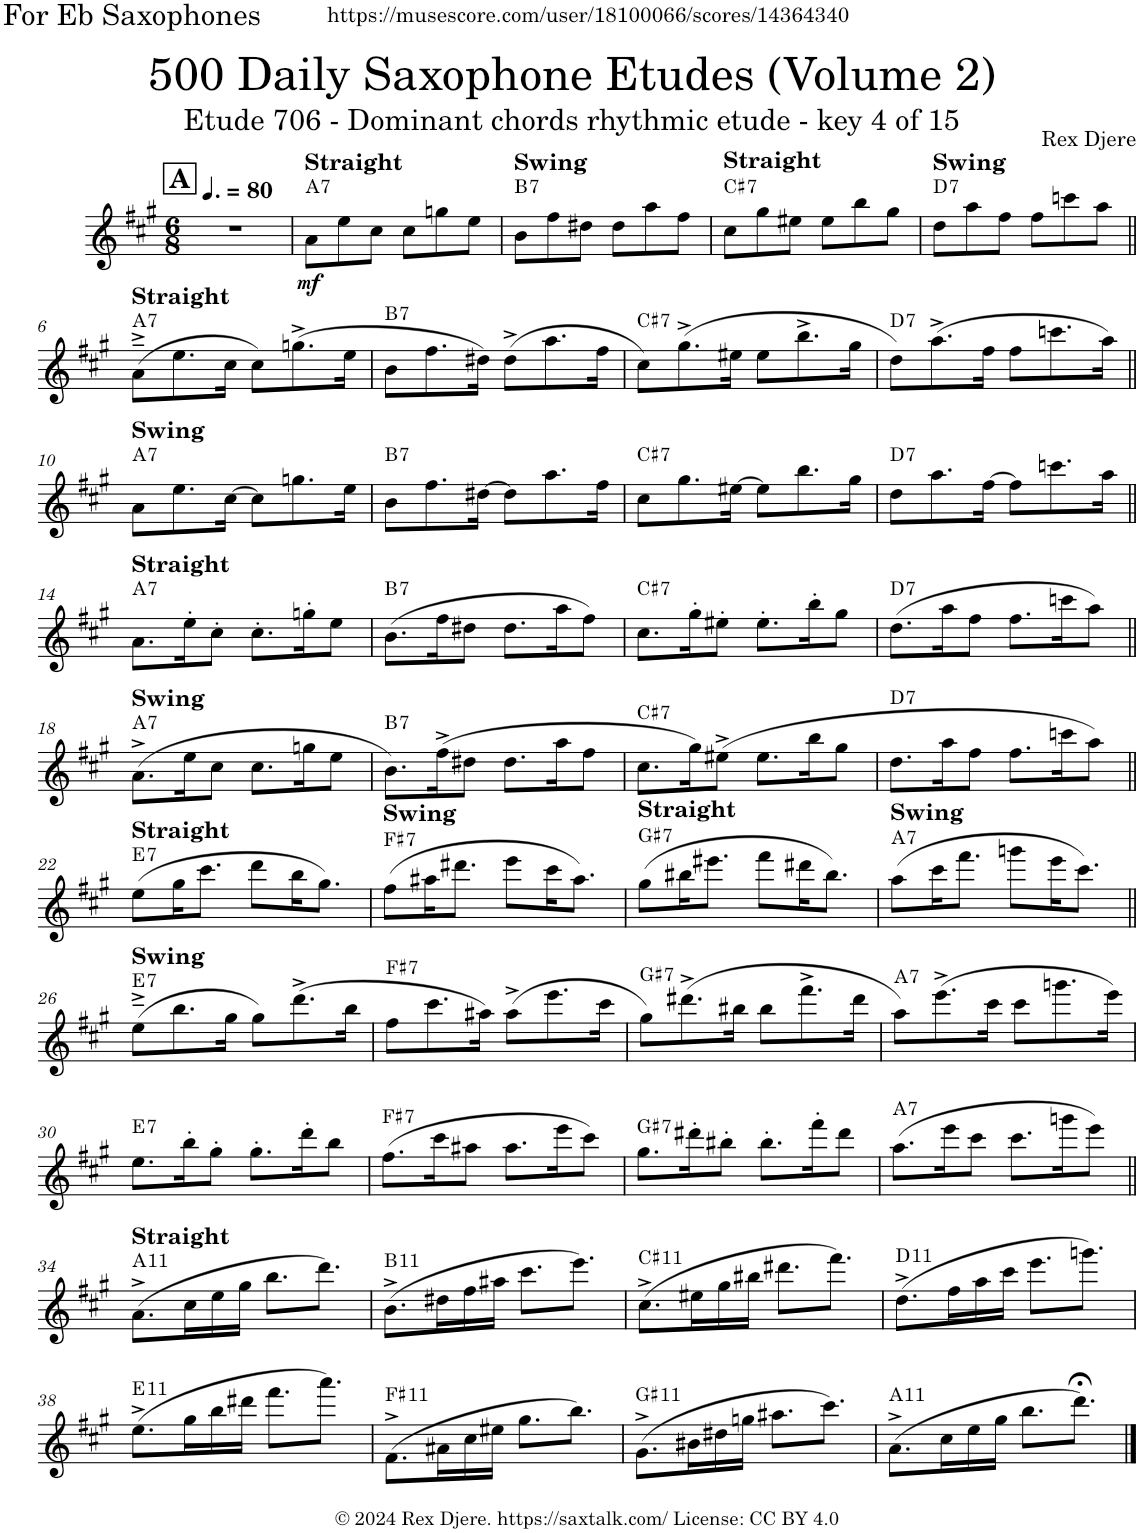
**kern	**dynam	**harte
*part1	*part1	*part1
*staff1	*staff1	*
*I"Alto Saxophone	*	*
*I'A. Sax.	*	*
*clefG2	*	*
*Trd5c9	*	*
*k[f#c#g#]	*	*
*M6/8	*	*
*MM120	*	*
!!LO:REH:place=s1:a:B:cj:fs=14:t=A
=1	=1	=1
2.r	.	.
=2	=2	=2
!LO:TX:a:B:t=Straight	!	!
!	!LO:DY:b	!LO:H:kt=7
8a\L	mf	A:7
8ee\	.	.
8cc#\J	.	.
8cc#\L	.	.
8ggn\	.	.
8ee\J	.	.
=3	=3	=3
!LO:TX:a:B:t=Swing	!	!LO:H:kt=7
8b\L	.	B:7
8ff#\	.	.
8dd#X\J	.	.
8dd#\L	.	.
8aa\	.	.
8ff#\J	.	.
=4	=4	=4
!LO:TX:a:B:t=Straight	!	!LO:H:kt=7
8cc#\L	.	C#:7
8gg#\	.	.
8ee#X\J	.	.
8ee#\L	.	.
8bb\	.	.
8gg#\J	.	.
=5	=5	=5
!LO:TX:a:B:t=Swing	!	!LO:H:kt=7
8dd\L	.	D:7
8aa\	.	.
8ff#\J	.	.
8ff#\L	.	.
8cccn\	.	.
8aa\J	.	.
!!LO:LB:g=z
=6||	=6||	=6||
!LO:TX:a:B:t=Straight	!	!LO:H:kt=7
(8a~^\L	.	A:7
8.ee\	.	.
16cc#\Jk	.	.
8cc#\L)	.	.
(8.ggn^\	.	.
16ee\Jk	.	.
=7	=7	=7
!	!	!LO:H:kt=7
8b\L	.	B:7
8.ff#\	.	.
16dd#X\Jk)	.	.
(8dd#^\L	.	.
8.aa\	.	.
16ff#\Jk	.	.
=8	=8	=8
!	!	!LO:H:kt=7
8cc#\L)	.	C#:7
(8.gg#^\	.	.
16ee#X\Jk	.	.
8ee#\L	.	.
8.bb^\	.	.
16gg#\Jk	.	.
=9	=9	=9
!	!	!LO:H:kt=7
8dd\L)	.	D:7
(8.aa^\	.	.
16ff#\Jk	.	.
8ff#\L	.	.
8.cccn\	.	.
16aa\Jk)	.	.
!!LO:LB:g=z
=10||	=10||	=10||
!LO:TX:a:B:t=Swing	!	!LO:H:kt=7
8a\L	.	A:7
8.ee\	.	.
[16cc#\Jk	.	.
8cc#\L]	.	.
8.ggn\	.	.
16ee\Jk	.	.
=11	=11	=11
!	!	!LO:H:kt=7
8b\L	.	B:7
8.ff#\	.	.
[16dd#X\Jk	.	.
8dd#\L]	.	.
8.aa\	.	.
16ff#\Jk	.	.
=12	=12	=12
!	!	!LO:H:kt=7
8cc#\L	.	C#:7
8.gg#\	.	.
[16ee#X\Jk	.	.
8ee#\L]	.	.
8.bb\	.	.
16gg#\Jk	.	.
=13	=13	=13
!	!	!LO:H:kt=7
8dd\L	.	D:7
8.aa\	.	.
[16ff#\Jk	.	.
8ff#\L]	.	.
8.cccn\	.	.
16aa\Jk	.	.
!!LO:LB:g=z
=14||	=14||	=14||
!LO:TX:a:B:t=Straight	!	!LO:H:kt=7
8.a\L	.	A:7
16ee'\K	.	.
8cc#'\J	.	.
8.cc#'\L	.	.
16ggn'\K	.	.
8ee\J	.	.
=15	=15	=15
!	!	!LO:H:kt=7
(8.b\L	.	B:7
16ff#\K	.	.
8dd#X\J	.	.
8.dd#\L	.	.
16aa\K	.	.
8ff#\J)	.	.
=16	=16	=16
!	!	!LO:H:kt=7
8.cc#\L	.	C#:7
16gg#'\K	.	.
8ee#X'\J	.	.
8.ee#'\L	.	.
16bb'\K	.	.
8gg#\J	.	.
=17	=17	=17
!	!	!LO:H:kt=7
(8.dd\L	.	D:7
16aa\K	.	.
8ff#\J	.	.
8.ff#\L	.	.
16cccn\K	.	.
8aa\J)	.	.
!!LO:LB:g=z
=18||	=18||	=18||
!LO:TX:a:B:t=Swing	!	!LO:H:kt=7
(8.a^\L	.	A:7
16ee\K	.	.
8cc#\J	.	.
8.cc#\L	.	.
16ggn\K	.	.
8ee\J	.	.
=19	=19	=19
!	!	!LO:H:kt=7
8.b\L)	.	B:7
(16ff#^\K	.	.
8dd#X\J	.	.
8.dd#\L	.	.
16aa\K	.	.
8ff#\J	.	.
=20	=20	=20
!	!	!LO:H:kt=7
8.cc#\L	.	C#:7
16gg#\K)	.	.
(8ee#X^\J	.	.
8.ee#\L	.	.
16bb\K	.	.
8gg#\J	.	.
=21	=21	=21
!	!	!LO:H:kt=7
8.dd\L	.	D:7
16aa\K	.	.
8ff#\J	.	.
8.ff#\L	.	.
16cccn\K	.	.
8aa\J)	.	.
!!LO:LB:g=z
=22||	=22||	=22||
!LO:TX:a:B:t=Straight	!	!LO:H:kt=7
(8ee\L	.	E:7
16gg#\K	.	.
8.ccc#\J	.	.
8ddd\L	.	.
16bb\K	.	.
8.gg#\J)	.	.
=23	=23	=23
!LO:TX:a:B:t=Swing	!	!LO:H:kt=7
(8ff#\L	.	F#:7
16aa#X\K	.	.
8.ddd#X\J	.	.
8eee\L	.	.
16ccc#\K	.	.
8.aa#\J)	.	.
=24	=24	=24
!LO:TX:a:B:t=Straight	!	!LO:H:kt=7
(8gg#\L	.	G#:7
16bb#X\K	.	.
8.eee#X\J	.	.
8fff#\L	.	.
16ddd#X\K	.	.
8.bb#\J)	.	.
=25	=25	=25
!LO:TX:a:B:t=Swing	!	!LO:H:kt=7
(8aa\L	.	A:7
16ccc#\K	.	.
8.fff#\J	.	.
8gggn\L	.	.
16eee\K	.	.
8.ccc#\J)	.	.
!!LO:LB:g=z
=26||	=26||	=26||
!LO:TX:a:B:t=Swing	!	!LO:H:kt=7
(8ee~^\L	.	E:7
8.bb\	.	.
16gg#\Jk	.	.
8gg#\L)	.	.
(8.ddd^\	.	.
16bb\Jk	.	.
=27	=27	=27
!	!	!LO:H:kt=7
8ff#\L	.	F#:7
8.ccc#\	.	.
16aa#X\Jk)	.	.
(8aa#^\L	.	.
8.eee\	.	.
16ccc#\Jk	.	.
=28	=28	=28
!	!	!LO:H:kt=7
8gg#\L)	.	G#:7
(8.ddd#X^\	.	.
16bb#X\Jk	.	.
8bb#\L	.	.
8.fff#^\	.	.
16ddd#\Jk	.	.
=29	=29	=29
!	!	!LO:H:kt=7
8aa\L)	.	A:7
(8.eee^\	.	.
16ccc#\Jk	.	.
8ccc#\L	.	.
8.gggn\	.	.
16eee\Jk)	.	.
!!LO:LB:g=z
=30	=30	=30
!	!	!LO:H:kt=7
8.ee\L	.	E:7
16bb'\K	.	.
8gg#'\J	.	.
8.gg#'\L	.	.
16ddd'\K	.	.
8bb\J	.	.
=31	=31	=31
!	!	!LO:H:kt=7
(8.ff#\L	.	F#:7
16ccc#\K	.	.
8aa#X\J	.	.
8.aa#\L	.	.
16eee\K	.	.
8ccc#\J)	.	.
=32	=32	=32
!	!	!LO:H:kt=7
8.gg#\L	.	G#:7
16ddd#X'\K	.	.
8bb#X'\J	.	.
8.bb#'\L	.	.
16fff#'\K	.	.
8ddd#\J	.	.
=33	=33	=33
!	!	!LO:H:kt=7
(8.aa\L	.	A:7
16eee\K	.	.
8ccc#\J	.	.
8.ccc#\L	.	.
16gggn\K	.	.
8eee\J)	.	.
!!LO:LB:g=z
=34||	=34||	=34||
!LO:TX:a:B:t=Straight	!	!LO:H:kt=11
(8.a^\L	.	A:9(11)
16cc#\L	.	.
16ee\	.	.
16gg#\JJ	.	.
8.bb\L	.	.
8.ddd\J)	.	.
=35	=35	=35
!	!	!LO:H:kt=11
(8.b^\L	.	B:9(11)
16dd#X\L	.	.
16ff#\	.	.
16aa#X\JJ	.	.
8.ccc#\L	.	.
8.eee\J)	.	.
=36	=36	=36
!	!	!LO:H:kt=11
(8.cc#^\L	.	C#:9(11)
16ee#X\L	.	.
16gg#\	.	.
16bb#X\JJ	.	.
8.ddd#X\L	.	.
8.fff#\J)	.	.
=37	=37	=37
!	!	!LO:H:kt=11
(8.dd^\L	.	D:9(11)
16ff#\L	.	.
16aa\	.	.
16ccc#\JJ	.	.
8.eee\L	.	.
8.gggn\J)	.	.
!!LO:LB:g=z
=38	=38	=38
!	!	!LO:H:kt=11
(8.ee^\L	.	E:9(11)
16gg#\L	.	.
16bb\	.	.
16ddd#X\JJ	.	.
8.fff#\L	.	.
8.aaa\J)	.	.
=39	=39	=39
!	!	!LO:H:kt=11
(8.f#^\L	.	F#:9(11)
16a#X\L	.	.
16cc#\	.	.
16ee#X\JJ	.	.
8.gg#\L	.	.
8.bb\J)	.	.
=40	=40	=40
!	!	!LO:H:kt=11
(8.g#^\L	.	G#:9(11)
16b#X\L	.	.
16dd#X\	.	.
16ggn\JJ	.	.
8.aa#X\L	.	.
8.ccc#\J)	.	.
=41	=41	=41
!	!	!LO:H:kt=11
(8.a^\L	.	A:9(11)
16cc#\L	.	.
16ee\	.	.
16gg#\JJ	.	.
8.bb\L	.	.
8.ddd;<\J)	.	.
==	==	==
*-	*-	*-
